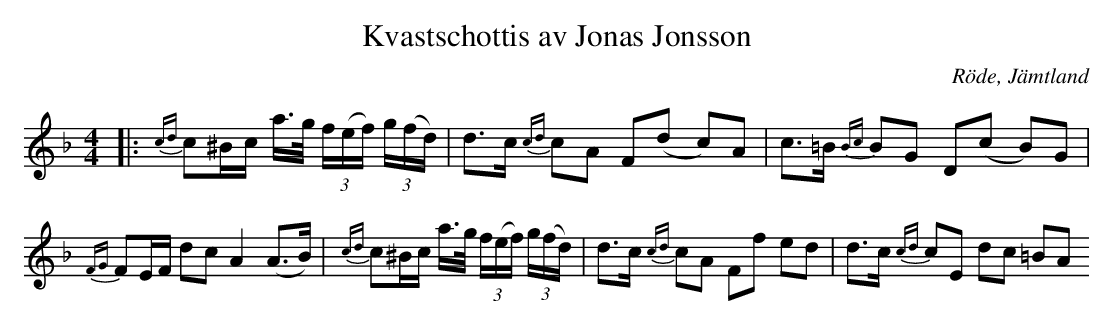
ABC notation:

X:1
T:Kvastschottis av Jonas Jonsson
O:Röde, Jämtland
M:4/4
L:1/16
K:F
|: {cd}c2^Bc a>g (3f(ef) (3g(fd) | d2>c2 {cd}c2A2 F2(d2- c2)A2 | c2>=B2 {Bc}B2G2 D2(c2- B2)G2 | {FG}F2EF d2c2 A4 (A2>B2) | {cd}c2^Bc a>g (3f(ef) (3g(fd) | d2>c2 {cd}c2A2 F2f2 e2d2 | d2>c2 {cd}c2E2 d2c2 =B2A2
